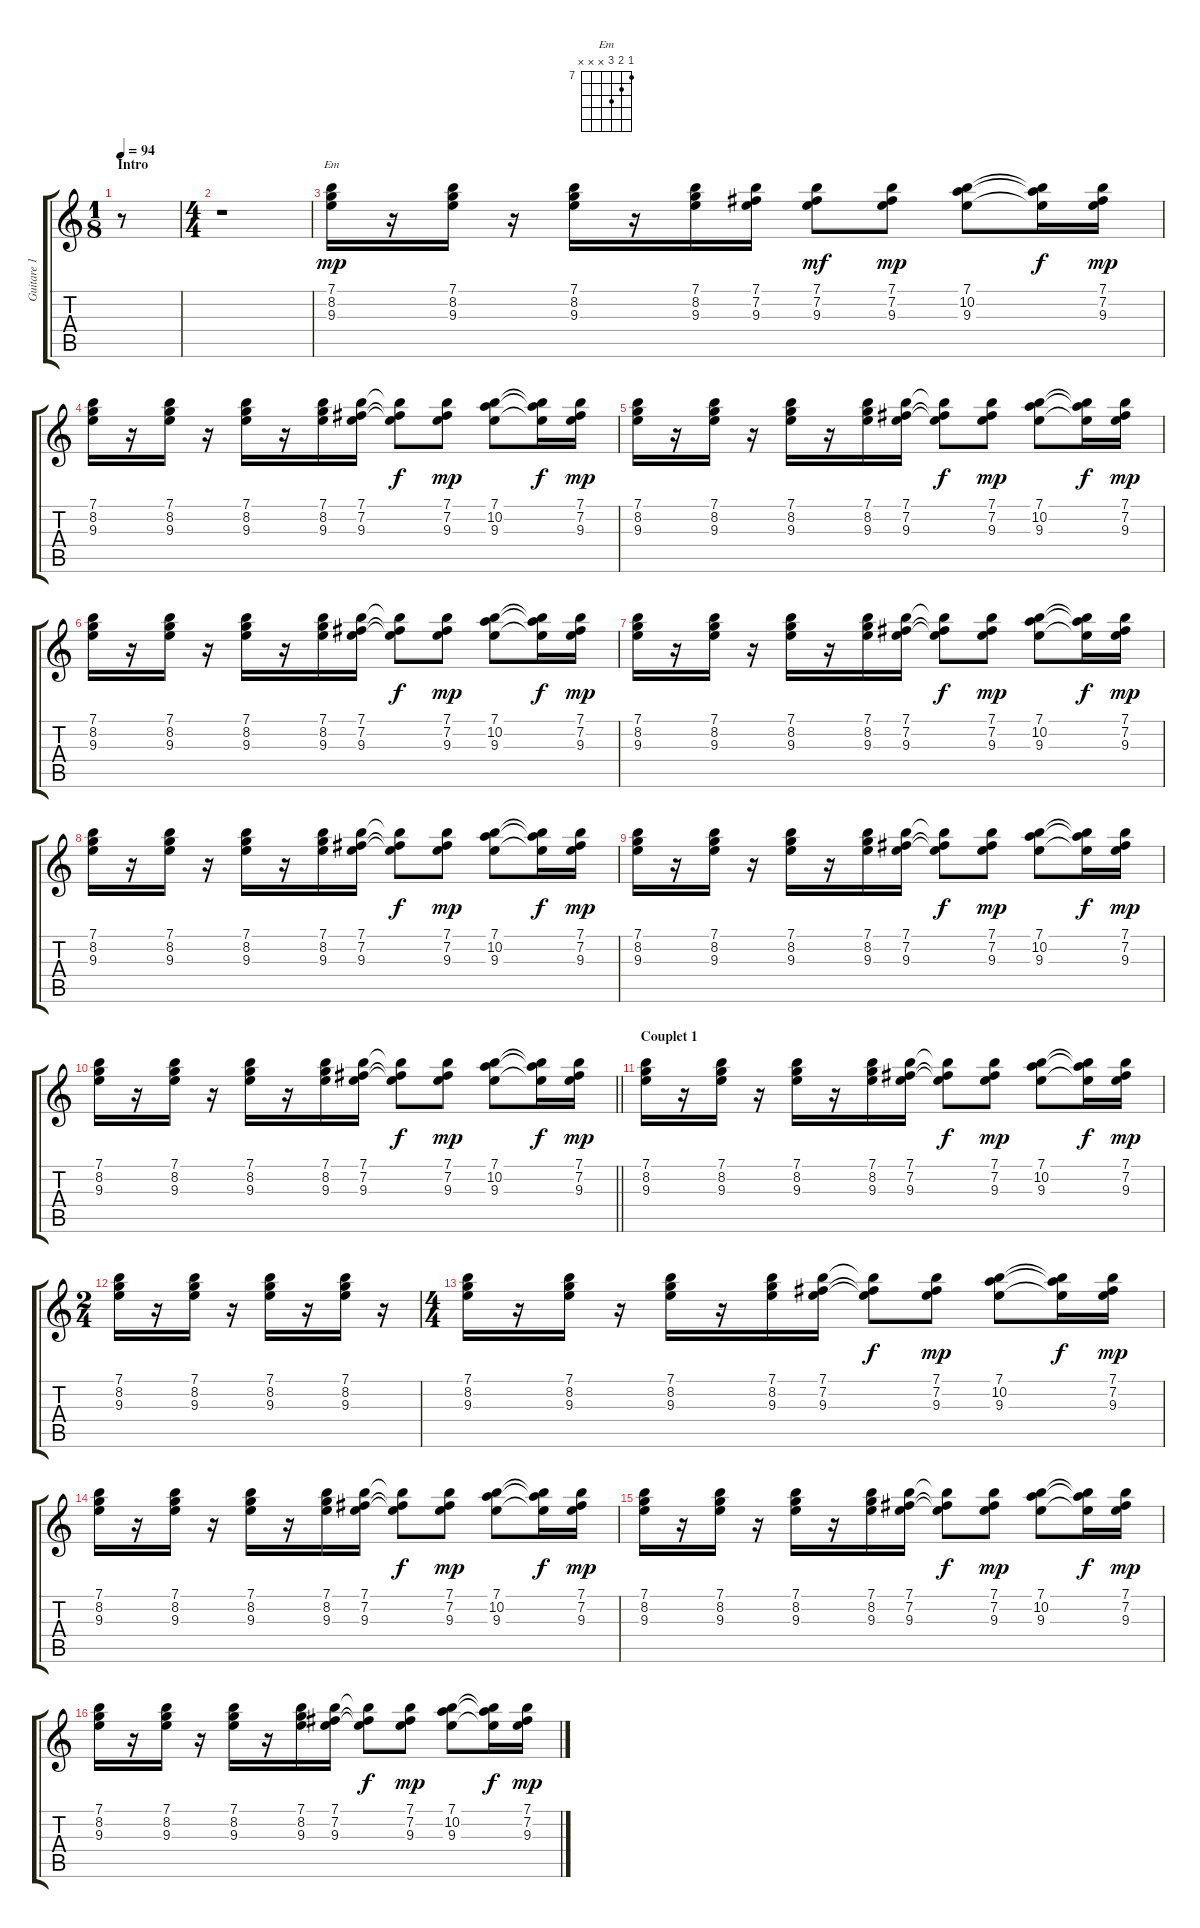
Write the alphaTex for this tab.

\track ("Guitare 1" "Guitare 1") {instrument overdrivenguitar}
\staff {score tabs}
\tuning (E4 B3 G3 D3 A2 E2) {hide}
\chord ("Em" 7 8 9 x x x) {firstfret 7}
\ts (1 8)
\section ("" "Intro")
\tempo 94
\clef g2
\ks c
r.8{dy mp instrument overdrivenguitar} |
\ts (4 4)
r.1 |
(7.1 8.2 9.3).16{ch "Em"} r.16 (7.1 8.2 9.3).16 r.16 (7.1 8.2 9.3).16 r.16 (7.1 8.2 9.3).16 (7.1 7.2 9.3).16 (7.1 7.2 9.3).8{dy mf} (7.1 7.2 9.3).8{dy mp} (7.1 10.2 9.3).8 (7.1{t} 10.2{t} 9.3{t}).16{dy f} (7.1 7.2 9.3).16{dy mp} |
(7.1 8.2 9.3).16 r.16 (7.1 8.2 9.3).16 r.16 (7.1 8.2 9.3).16 r.16 (7.1 8.2 9.3).16 (7.1 7.2 9.3).16 (7.1{t} 7.2{t} 9.3{t}).8{dy f} (7.1 7.2 9.3).8{dy mp} (7.1 10.2 9.3).8 (7.1{t} 10.2{t} 9.3{t}).16{dy f} (7.1 7.2 9.3).16{dy mp} |
(7.1 8.2 9.3).16 r.16 (7.1 8.2 9.3).16 r.16 (7.1 8.2 9.3).16 r.16 (7.1 8.2 9.3).16 (7.1 7.2 9.3).16 (7.1{t} 7.2{t} 9.3{t}).8{dy f} (7.1 7.2 9.3).8{dy mp} (7.1 10.2 9.3).8 (7.1{t} 10.2{t} 9.3{t}).16{dy f} (7.1 7.2 9.3).16{dy mp} |
(7.1 8.2 9.3).16 r.16 (7.1 8.2 9.3).16 r.16 (7.1 8.2 9.3).16 r.16 (7.1 8.2 9.3).16 (7.1 7.2 9.3).16 (7.1{t} 7.2{t} 9.3{t}).8{dy f} (7.1 7.2 9.3).8{dy mp} (7.1 10.2 9.3).8 (7.1{t} 10.2{t} 9.3{t}).16{dy f} (7.1 7.2 9.3).16{dy mp} |
(7.1 8.2 9.3).16 r.16 (7.1 8.2 9.3).16 r.16 (7.1 8.2 9.3).16 r.16 (7.1 8.2 9.3).16 (7.1 7.2 9.3).16 (7.1{t} 7.2{t} 9.3{t}).8{dy f} (7.1 7.2 9.3).8{dy mp} (7.1 10.2 9.3).8 (7.1{t} 10.2{t} 9.3{t}).16{dy f} (7.1 7.2 9.3).16{dy mp} |
(7.1 8.2 9.3).16 r.16 (7.1 8.2 9.3).16 r.16 (7.1 8.2 9.3).16 r.16 (7.1 8.2 9.3).16 (7.1 7.2 9.3).16 (7.1{t} 7.2{t} 9.3{t}).8{dy f} (7.1 7.2 9.3).8{dy mp} (7.1 10.2 9.3).8 (7.1{t} 10.2{t} 9.3{t}).16{dy f} (7.1 7.2 9.3).16{dy mp} |
(7.1 8.2 9.3).16 r.16 (7.1 8.2 9.3).16 r.16 (7.1 8.2 9.3).16 r.16 (7.1 8.2 9.3).16 (7.1 7.2 9.3).16 (7.1{t} 7.2{t} 9.3{t}).8{dy f} (7.1 7.2 9.3).8{dy mp} (7.1 10.2 9.3).8 (7.1{t} 10.2{t} 9.3{t}).16{dy f} (7.1 7.2 9.3).16{dy mp} |
\barLineRight lightlight
(7.1 8.2 9.3).16 r.16 (7.1 8.2 9.3).16 r.16 (7.1 8.2 9.3).16 r.16 (7.1 8.2 9.3).16 (7.1 7.2 9.3).16 (7.1{t} 7.2{t} 9.3{t}).8{dy f} (7.1 7.2 9.3).8{dy mp} (7.1 10.2 9.3).8 (7.1{t} 10.2{t} 9.3{t}).16{dy f} (7.1 7.2 9.3).16{dy mp} |
\section ("" "Couplet 1")
(7.1 8.2 9.3).16 r.16 (7.1 8.2 9.3).16 r.16 (7.1 8.2 9.3).16 r.16 (7.1 8.2 9.3).16 (7.1 7.2 9.3).16 (7.1{t} 7.2{t} 9.3{t}).8{dy f} (7.1 7.2 9.3).8{dy mp} (7.1 10.2 9.3).8 (7.1{t} 10.2{t} 9.3{t}).16{dy f} (7.1 7.2 9.3).16{dy mp} |
\ts (2 4)
(7.1 8.2 9.3).16 r.16 (7.1 8.2 9.3).16 r.16 (7.1 8.2 9.3).16 r.16 (7.1 8.2 9.3).16 r.16 |
\ts (4 4)
(7.1 8.2 9.3).16 r.16 (7.1 8.2 9.3).16 r.16 (7.1 8.2 9.3).16 r.16 (7.1 8.2 9.3).16 (7.1 7.2 9.3).16 (7.1{t} 7.2{t} 9.3{t}).8{dy f} (7.1 7.2 9.3).8{dy mp} (7.1 10.2 9.3).8 (7.1{t} 10.2{t} 9.3{t}).16{dy f} (7.1 7.2 9.3).16{dy mp} |
(7.1 8.2 9.3).16 r.16 (7.1 8.2 9.3).16 r.16 (7.1 8.2 9.3).16 r.16 (7.1 8.2 9.3).16 (7.1 7.2 9.3).16 (7.1{t} 7.2{t} 9.3{t}).8{dy f} (7.1 7.2 9.3).8{dy mp} (7.1 10.2 9.3).8 (7.1{t} 10.2{t} 9.3{t}).16{dy f} (7.1 7.2 9.3).16{dy mp} |
(7.1 8.2 9.3).16 r.16 (7.1 8.2 9.3).16 r.16 (7.1 8.2 9.3).16 r.16 (7.1 8.2 9.3).16 (7.1 7.2 9.3).16 (7.1{t} 7.2{t} 9.3{t}).8{dy f} (7.1 7.2 9.3).8{dy mp} (7.1 10.2 9.3).8 (7.1{t} 10.2{t} 9.3{t}).16{dy f} (7.1 7.2 9.3).16{dy mp} |
(7.1 8.2 9.3).16 r.16 (7.1 8.2 9.3).16 r.16 (7.1 8.2 9.3).16 r.16 (7.1 8.2 9.3).16 (7.1 7.2 9.3).16 (7.1{t} 7.2{t} 9.3{t}).8{dy f} (7.1 7.2 9.3).8{dy mp} (7.1 10.2 9.3).8 (7.1{t} 10.2{t} 9.3{t}).16{dy f} (7.1 7.2 9.3).16{dy mp}
